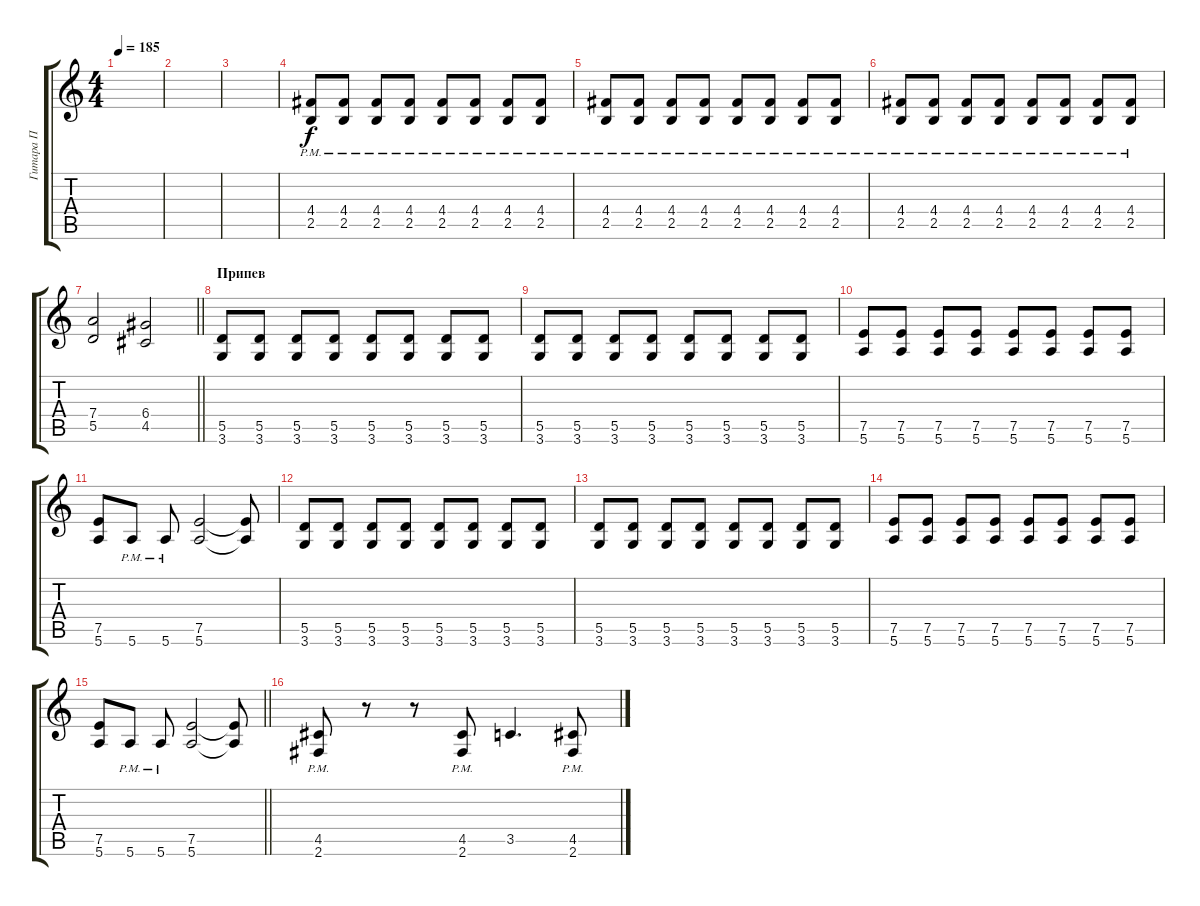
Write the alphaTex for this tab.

\track ("Гитара П" "Гитара П") {instrument overdrivenguitar}
\staff {score tabs}
\tuning (E4 B3 G3 D3 A2 E2) {hide}
\ts (4 4)
\tempo 185
\clef g2
\ks c
|
|
|
(4.4{pm} 2.5{pm}).8 (4.4{pm} 2.5{pm}).8 (4.4{pm} 2.5{pm}).8 (4.4{pm} 2.5{pm}).8 (4.4{pm} 2.5{pm}).8 (4.4{pm} 2.5{pm}).8 (4.4{pm} 2.5{pm}).8 (4.4{pm} 2.5{pm}).8 |
(4.4{pm} 2.5{pm}).8 (4.4{pm} 2.5{pm}).8 (4.4{pm} 2.5{pm}).8 (4.4{pm} 2.5{pm}).8 (4.4{pm} 2.5{pm}).8 (4.4{pm} 2.5{pm}).8 (4.4{pm} 2.5{pm}).8 (4.4{pm} 2.5{pm}).8 |
(4.4{pm} 2.5{pm}).8 (4.4{pm} 2.5{pm}).8 (4.4{pm} 2.5{pm}).8 (4.4{pm} 2.5{pm}).8 (4.4{pm} 2.5{pm}).8 (4.4{pm} 2.5{pm}).8 (4.4{pm} 2.5{pm}).8 (4.4{pm} 2.5{pm}).8 |
\barLineRight lightlight
(7.4 5.5).2 (6.4 4.5).2 |
\section ("" "Припев")
(5.5 3.6).8 (5.5 3.6).8 (5.5 3.6).8 (5.5 3.6).8 (5.5 3.6).8 (5.5 3.6).8 (5.5 3.6).8 (5.5 3.6).8 |
(5.5 3.6).8 (5.5 3.6).8 (5.5 3.6).8 (5.5 3.6).8 (5.5 3.6).8 (5.5 3.6).8 (5.5 3.6).8 (5.5 3.6).8 |
(7.5 5.6).8 (7.5 5.6).8 (7.5 5.6).8 (7.5 5.6).8 (7.5 5.6).8 (7.5 5.6).8 (7.5 5.6).8 (7.5 5.6).8 |
(7.5 5.6).8 5.6{pm}.8 5.6{pm}.8 (7.5 5.6).2 (7.5{t} 5.6{t}).8 |
(5.5 3.6).8 (5.5 3.6).8 (5.5 3.6).8 (5.5 3.6).8 (5.5 3.6).8 (5.5 3.6).8 (5.5 3.6).8 (5.5 3.6).8 |
(5.5 3.6).8 (5.5 3.6).8 (5.5 3.6).8 (5.5 3.6).8 (5.5 3.6).8 (5.5 3.6).8 (5.5 3.6).8 (5.5 3.6).8 |
(7.5 5.6).8 (7.5 5.6).8 (7.5 5.6).8 (7.5 5.6).8 (7.5 5.6).8 (7.5 5.6).8 (7.5 5.6).8 (7.5 5.6).8 |
\barLineRight lightlight
(7.5 5.6).8 5.6{pm}.8 5.6{pm}.8 (7.5 5.6).2 (7.5{t} 5.6{t}).8 |
\section ("" " ")
(4.5{pm} 2.6{pm}).8 r.8 r.8 (4.5{pm} 2.6{pm}).8 3.5.4{d} (4.5{pm} 2.6{pm}).8
